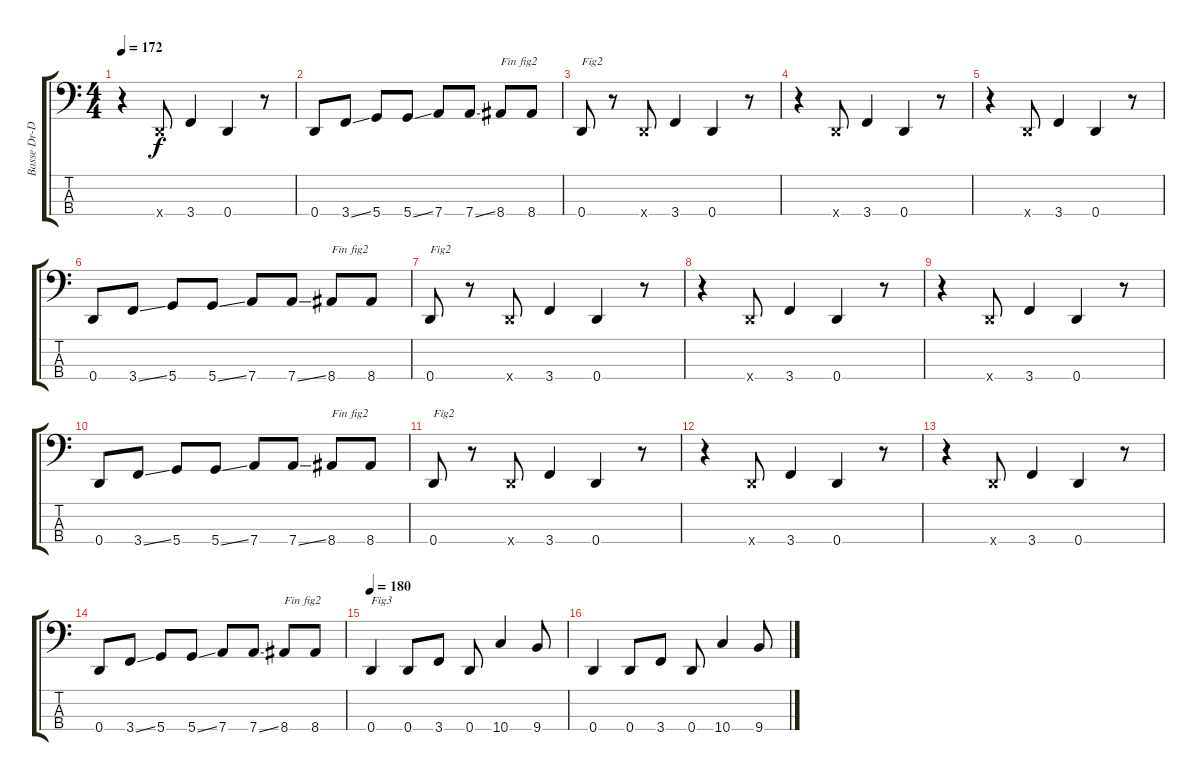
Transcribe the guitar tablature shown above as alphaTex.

\track ("Basse Dr-D" "Basse Dr-D") {instrument electricbasspick}
\staff {score tabs}
\tuning (G2 D2 A1 D1) {hide}
\ts (4 4)
\tempo 172
\clef f4
\ks c
r.4{dy f} 0.4{x}.8 3.4.4 0.4.4 r.8 |
0.4.8 3.4{ss}.8 5.4.8 5.4{ss}.8 7.4.8 7.4{ss}.8 8.4.8{txt "Fin fig2"} 8.4.8 |
0.4.8{txt "Fig2"} r.8 0.4{x}.8 3.4.4 0.4.4 r.8 |
r.4 0.4{x}.8 3.4.4 0.4.4 r.8 |
r.4 0.4{x}.8 3.4.4 0.4.4 r.8 |
0.4.8 3.4{ss}.8 5.4.8 5.4{ss}.8 7.4.8 7.4{ss}.8 8.4.8{txt "Fin fig2"} 8.4.8 |
0.4.8{txt "Fig2"} r.8 0.4{x}.8 3.4.4 0.4.4 r.8 |
r.4 0.4{x}.8 3.4.4 0.4.4 r.8 |
r.4 0.4{x}.8 3.4.4 0.4.4 r.8 |
0.4.8 3.4{ss}.8 5.4.8 5.4{ss}.8 7.4.8 7.4{ss}.8 8.4.8{txt "Fin fig2"} 8.4.8 |
0.4.8{txt "Fig2"} r.8 0.4{x}.8 3.4.4 0.4.4 r.8 |
r.4 0.4{x}.8 3.4.4 0.4.4 r.8 |
r.4 0.4{x}.8 3.4.4 0.4.4 r.8 |
0.4.8 3.4{ss}.8 5.4.8 5.4{ss}.8 7.4.8 7.4{ss}.8 8.4.8{txt "Fin fig2"} 8.4.8 |
\tempo 180
0.4.4{txt "Fig3"} 0.4.8 3.4.8 0.4.8 10.4.4 9.4.8 |
0.4.4 0.4.8 3.4.8 0.4.8 10.4.4 9.4.8
